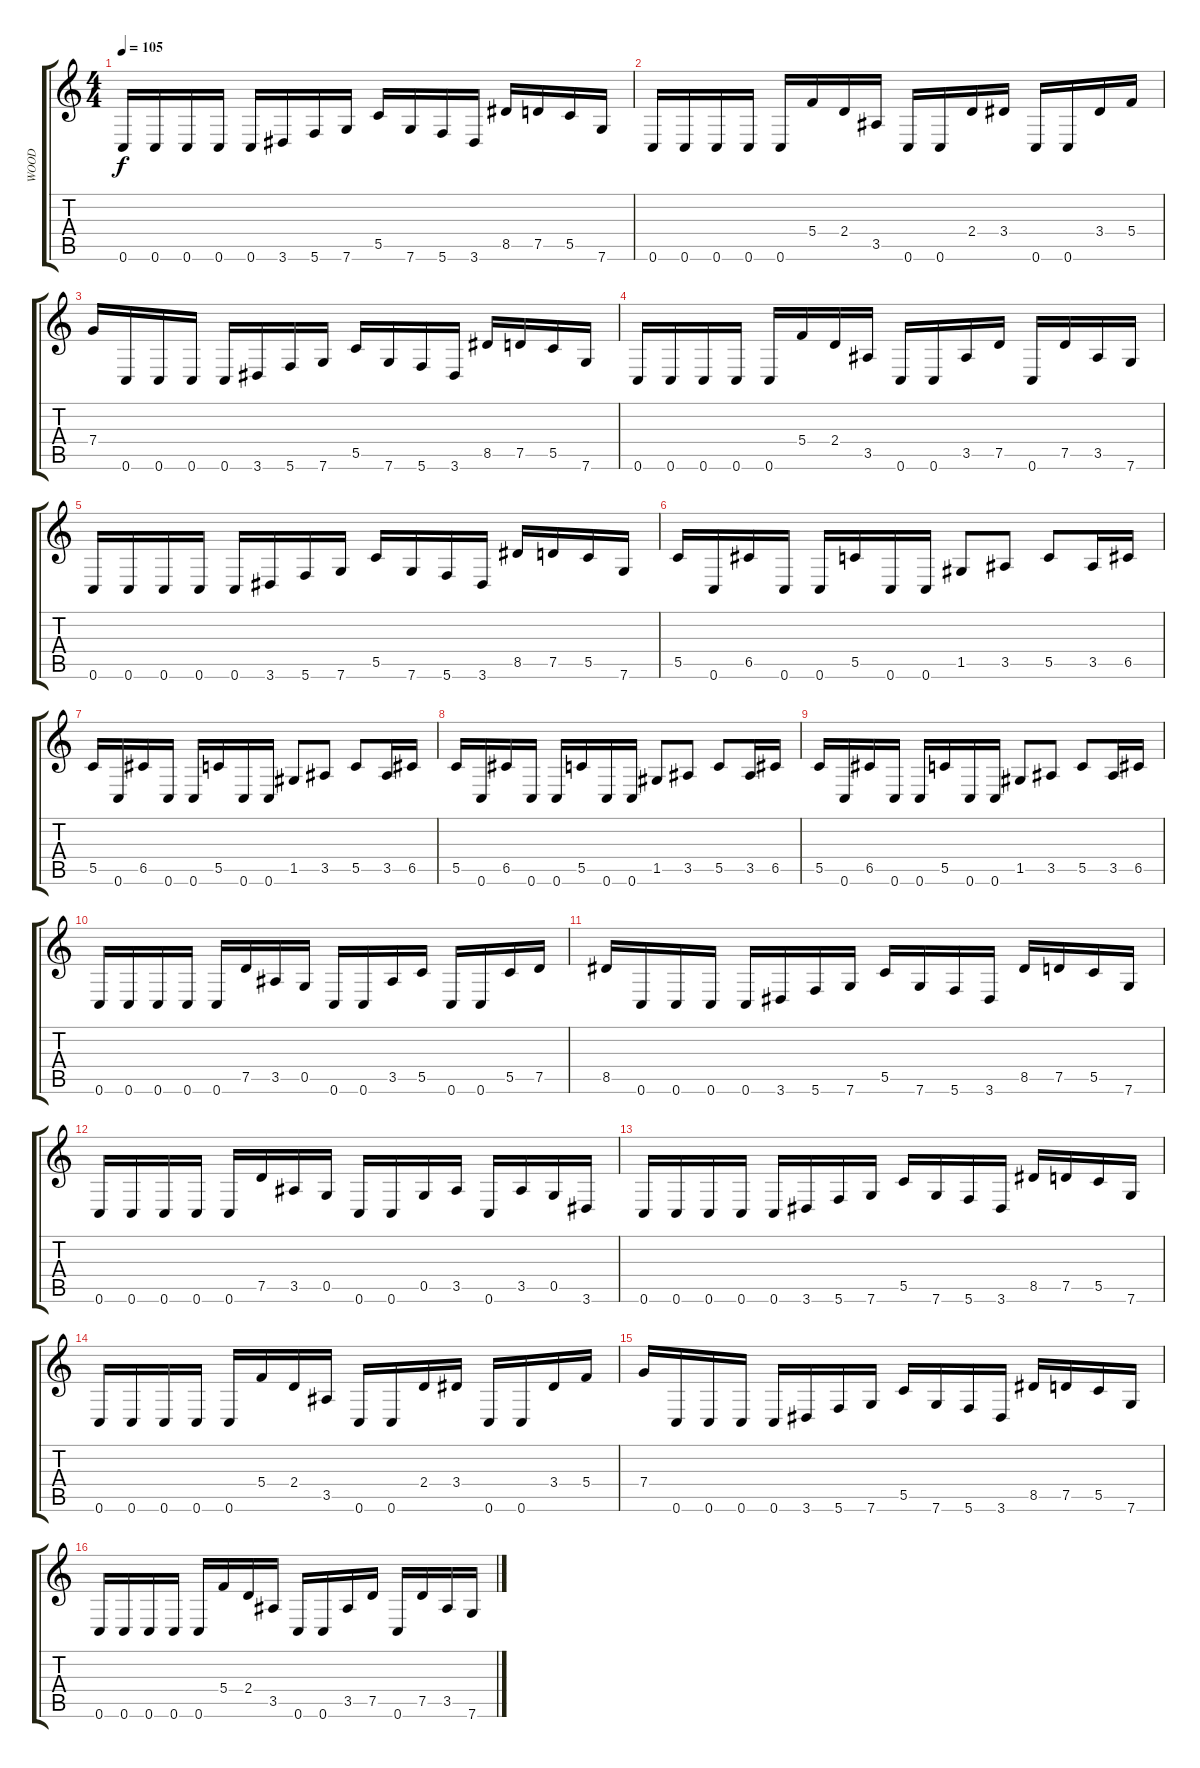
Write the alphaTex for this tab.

\track ("WOOD" "WOOD") {instrument distortionguitar}
\staff {score tabs}
\tuning (D4 A3 F3 C3 G2 C2) {hide}
\ts (4 4)
\tempo 105
\clef g2
\ks c
0.6.16{dy f} 0.6.16 0.6.16 0.6.16 0.6.16 3.6.16 5.6.16 7.6.16 5.5.16 7.6.16 5.6.16 3.6.16 8.5.16 7.5.16 5.5.16 7.6.16 |
0.6.16 0.6.16 0.6.16 0.6.16 0.6.16 5.4.16 2.4.16 3.5.16 0.6.16 0.6.16 2.4.16 3.4.16 0.6.16 0.6.16 3.4.16 5.4.16 |
7.4.16 0.6.16 0.6.16 0.6.16 0.6.16 3.6.16 5.6.16 7.6.16 5.5.16 7.6.16 5.6.16 3.6.16 8.5.16 7.5.16 5.5.16 7.6.16 |
0.6.16 0.6.16 0.6.16 0.6.16 0.6.16 5.4.16 2.4.16 3.5.16 0.6.16 0.6.16 3.5.16 7.5.16 0.6.16 7.5.16 3.5.16 7.6.16 |
0.6.16 0.6.16 0.6.16 0.6.16 0.6.16 3.6.16 5.6.16 7.6.16 5.5.16 7.6.16 5.6.16 3.6.16 8.5.16 7.5.16 5.5.16 7.6.16 |
5.5.16 0.6.16 6.5.16 0.6.16 0.6.16 5.5.16 0.6.16 0.6.16 1.5.8 3.5.8 5.5.8 3.5.16 6.5.16 |
5.5.16 0.6.16 6.5.16 0.6.16 0.6.16 5.5.16 0.6.16 0.6.16 1.5.8 3.5.8 5.5.8 3.5.16 6.5.16 |
5.5.16 0.6.16 6.5.16 0.6.16 0.6.16 5.5.16 0.6.16 0.6.16 1.5.8 3.5.8 5.5.8 3.5.16 6.5.16 |
5.5.16 0.6.16 6.5.16 0.6.16 0.6.16 5.5.16 0.6.16 0.6.16 1.5.8 3.5.8 5.5.8 3.5.16 6.5.16 |
0.6.16 0.6.16 0.6.16 0.6.16 0.6.16 7.5.16 3.5.16 0.5.16 0.6.16 0.6.16 3.5.16 5.5.16 0.6.16 0.6.16 5.5.16 7.5.16 |
8.5.16 0.6.16 0.6.16 0.6.16 0.6.16 3.6.16 5.6.16 7.6.16 5.5.16 7.6.16 5.6.16 3.6.16 8.5.16 7.5.16 5.5.16 7.6.16 |
0.6.16 0.6.16 0.6.16 0.6.16 0.6.16 7.5.16 3.5.16 0.5.16 0.6.16 0.6.16 0.5.16 3.5.16 0.6.16 3.5.16 0.5.16 3.6.16 |
0.6.16 0.6.16 0.6.16 0.6.16 0.6.16 3.6.16 5.6.16 7.6.16 5.5.16 7.6.16 5.6.16 3.6.16 8.5.16 7.5.16 5.5.16 7.6.16 |
0.6.16 0.6.16 0.6.16 0.6.16 0.6.16 5.4.16 2.4.16 3.5.16 0.6.16 0.6.16 2.4.16 3.4.16 0.6.16 0.6.16 3.4.16 5.4.16 |
7.4.16 0.6.16 0.6.16 0.6.16 0.6.16 3.6.16 5.6.16 7.6.16 5.5.16 7.6.16 5.6.16 3.6.16 8.5.16 7.5.16 5.5.16 7.6.16 |
0.6.16 0.6.16 0.6.16 0.6.16 0.6.16 5.4.16 2.4.16 3.5.16 0.6.16 0.6.16 3.5.16 7.5.16 0.6.16 7.5.16 3.5.16 7.6.16
